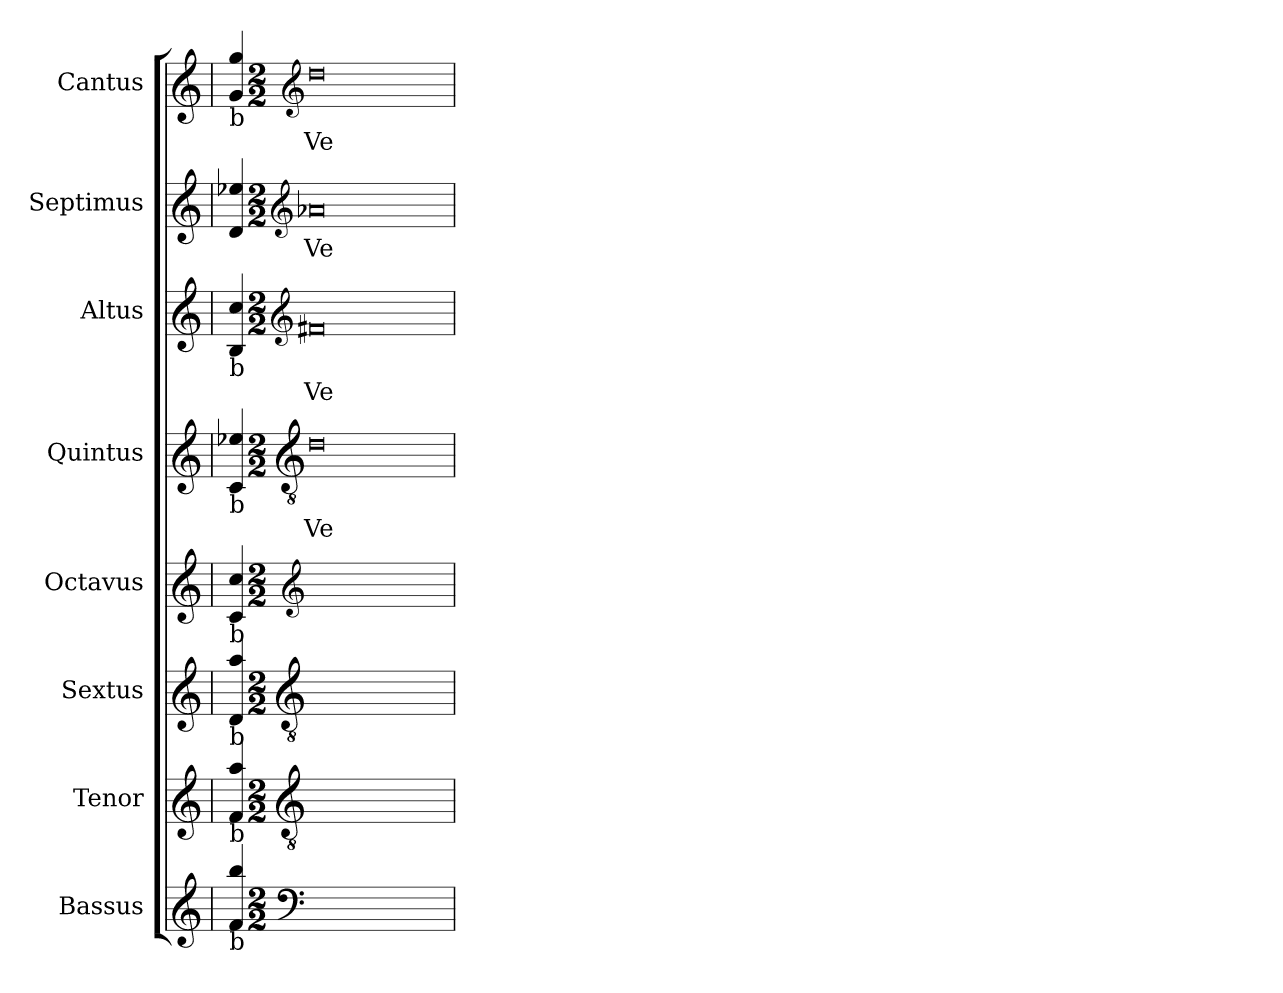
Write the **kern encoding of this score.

**kern	**kern	**kern	**kern	**kern	**text	**kern	**text	**kern	**text	**kern	**text
*part8	*part7	*part6	*part5	*part4	*part4	*part3	*part3	*part2	*part2	*part1	*part1
*staff8	*staff7	*staff6	*staff5	*staff4	*staff4	*staff3	*staff3	*staff2	*staff2	*staff1	*staff1
*I"Bassus	*I"Tenor	*I"Sextus	*I"Octavus	*I"Quintus	*	*I"Altus	*	*I"Septimus	*	*I"Cantus	*
!!LO:PB:g=z
*stria5	*stria5	*stria5	*stria5	*stria5	*	*stria5	*	*stria5	*	*stria5	*
=1	=1	=1	=1	=1	=1!	=1	=1!	=1	=1!	=1!	=1!
!	!	!	!	!	!	!	!	!	!	!LO:TX:b:t=b	!
!	!	!	!	!	!	!LO:TX:b:t=b	!	!	!	!	!
!	!	!	!	!LO:TX:b:t=b	!	!	!	!	!	!	!
!	!	!	!LO:TX:b:t=b	!	!	!	!	!	!	!	!
!	!	!LO:TX:b:t=b	!	!	!	!	!	!	!	!	!
!	!LO:TX:b:t=b	!	!	!	!	!	!	!	!	!	!
!LO:TX:b:t=b	!	!	!	!	!	!	!	!	!	!	!
4bb/ 4f/	4aa/ 4f/	4aa/ 4d/	4cc/ 4c/	4ee-X/ 4c/	.	4cc/ 4B/	.	4ee-X/ 4d/	.	4gg/ 4g/	.
*clefF4	*clefGv2	*clefGv2	*clefG2	*clefGv2	*	*clefG2	*	*clefG2	*	*clefG2	*
*M2/2	*M2/2	*M2/2	*M2/2	*M2/2	*	*M2/2	*	*M2/2	*	*M2/2	*
*met(c|)	*met(c|)	*met(c|)	*met(c|)	*met(c|)	*	*met(c|)	*	*met(c|)	*	*met(c|)	*
!	!	!	!	!	!LO:LY:b:cj	!	!LO:LY:b:cj	!	!LO:LY:b:cj	!	!LO:LY:b:cj
0ryy	0ryy	0ryy	0ryy	0d	Ve	0f#X	Ve	0a-X	Ve	0dd	Ve
=	=	=	=	=	=	=	=	=	=	=	=
*-	*-	*-	*-	*-	*-	*-	*-	*-	*-	*-	*-
